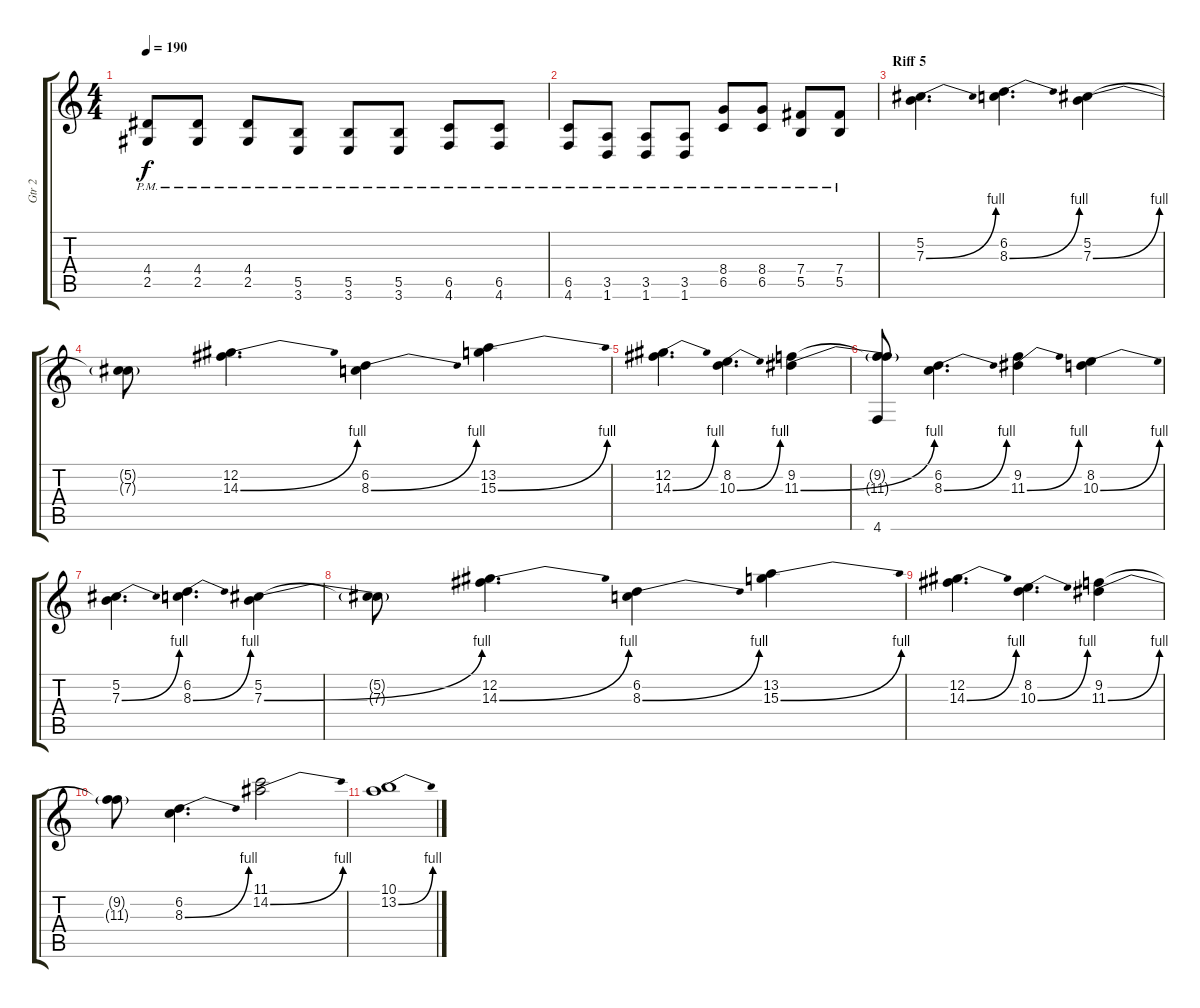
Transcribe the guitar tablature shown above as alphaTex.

\track ("Gtr 2" "Gtr 2") {instrument distortionguitar}
\staff {score tabs}
\tuning (Db4 Ab3 E3 B2 Gb2 Db2) {hide}
\ts (4 4)
\tempo 190
\clef g2
\ks c
(4.4{pm} 2.5{pm}).8{dy f} (4.4{pm} 2.5{pm}).8 (4.4{pm} 2.5{pm}).8 (5.5{pm} 3.6{pm}).8 (5.5{pm} 3.6{pm}).8 (5.5{pm} 3.6{pm}).8 (6.5{pm} 4.6{pm}).8 (6.5{pm} 4.6{pm}).8 |
(6.5{pm} 4.6{pm}).8 (3.5{pm} 1.6{pm}).8 (3.5{pm} 1.6{pm}).8 (3.5{pm} 1.6{pm}).8 (8.4{pm} 6.5{pm}).8 (8.4{pm} 6.5{pm}).8 (7.4{pm} 5.5{pm}).8 (7.4{pm} 5.5{pm}).8 |
\section ("" "Riff 5")
(5.2 7.3{be (bend 0 0 60 4)}).4{d} (6.2 8.3{be (bend 0 0 60 4)}).4{d} (5.2 7.3{be (bend 0 0 60 4)}).4 |
(5.2{t} 7.3{t}).8 (12.2 14.3{be (bend 0 0 60 4)}).4{d} (6.2 8.3{be (bend 0 0 60 4)}).4 (13.2 15.3{be (bend 0 0 60 4)}).4 |
(12.2 14.3{be (bend 0 0 60 4)}).4{d} (8.2 10.3{be (bend 0 0 60 4)}).4{d} (9.2 11.3{be (bend 0 0 60 4)}).4 |
(9.2{t} 11.3{t} 4.6).8 (6.2 8.3{be (bend 0 0 60 4)}).4{d} (9.2 11.3{be (bend 0 0 60 4)}).4 (8.2 10.3{be (bend 0 0 60 4)}).4 |
(5.2 7.3{be (bend 0 0 60 4)}).4{d} (6.2 8.3{be (bend 0 0 60 4)}).4{d} (5.2 7.3{be (bend 0 0 60 4)}).4 |
(5.2{t} 7.3{t}).8 (12.2 14.3{be (bend 0 0 60 4)}).4{d} (6.2 8.3{be (bend 0 0 60 4)}).4 (13.2 15.3{be (bend 0 0 60 4)}).4 |
(12.2 14.3{be (bend 0 0 60 4)}).4{d} (8.2 10.3{be (bend 0 0 60 4)}).4{d} (9.2 11.3{be (bend 0 0 60 4)}).4 |
(9.2{t} 11.3{t}).8 (6.2 8.3{be (bend 0 0 60 4)}).4{d} (11.1 14.2{be (bend 0 0 60 4)}).2 |
(10.1 13.2{be (bend 0 0 60 4)}).1
